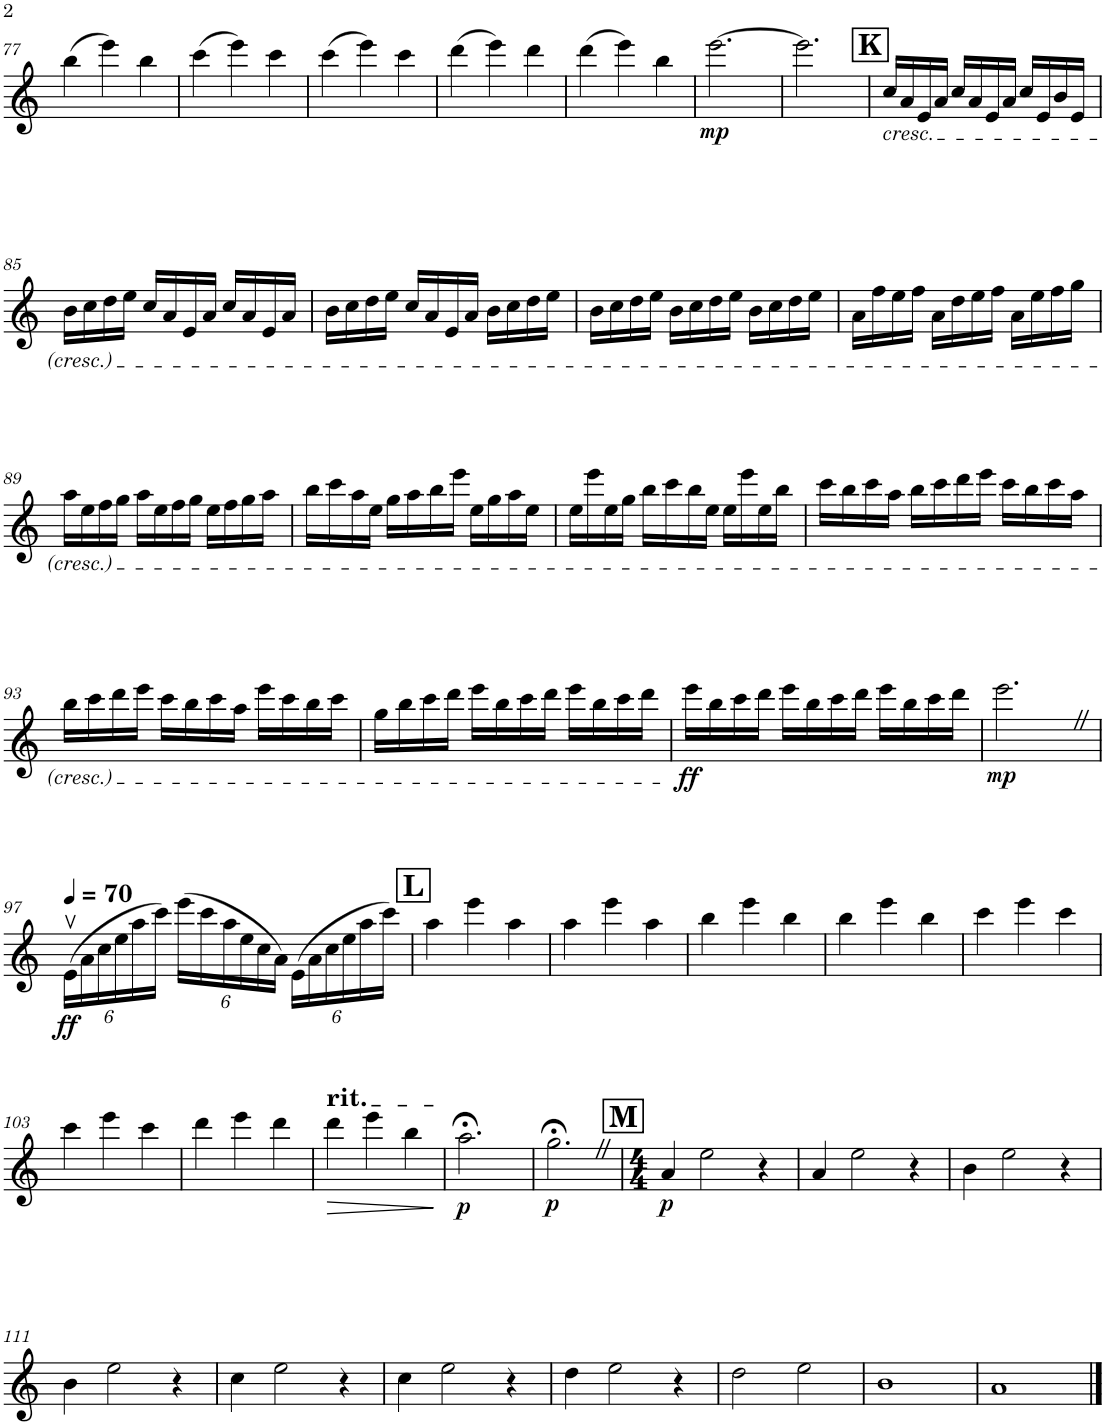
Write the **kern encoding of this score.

**kern	**dynam
*part1	*part1
*staff1	*staff1
*I"Violin 1	*
*I'Vln. 1	*
*clefG2	*
*k[]	*
*M3/4	*
=76	=76
(4bb\	.
4eee\)	.
4bb\	.
!!LO:PB:g=z
=77	=77
(4bb\	.
4eee\)	.
4bb\	.
=78	=78
(4ccc\	.
4eee\)	.
4ccc\	.
=79	=79
(4ccc\	.
4eee\)	.
4ccc\	.
=80	=80
(4ddd\	.
4eee\)	.
4ddd\	.
=81	=81
(4ddd\	.
4eee\)	.
4bb\	.
=82	=82
!	!LO:DY:b
[2.eee\	mp
=83	=83
2.eee\]	.
!!LO:REH:place=s1:a:B:cj:fs=14:t=K
=84	=84
!LO:TX:b:i:t=cresc.	!
16cc/LL	.
16a/	.
16e/	.
16a/JJ	.
16cc/LL	.
16a/	.
16e/	.
16a/JJ	.
16cc/LL	.
16e/	.
16b/	.
16e/JJ	.
!!LO:LB:g=z
=85	=85
16b\LL	.
16cc\	.
16dd\	.
16ee\JJ	.
16cc/LL	.
16a/	.
16e/	.
16a/JJ	.
16cc/LL	.
16a/	.
16e/	.
16a/JJ	.
=86	=86
16b\LL	.
16cc\	.
16dd\	.
16ee\JJ	.
16cc/LL	.
16a/	.
16e/	.
16a/JJ	.
16b\LL	.
16cc\	.
16dd\	.
16ee\JJ	.
=87	=87
16b\LL	.
16cc\	.
16dd\	.
16ee\JJ	.
16b\LL	.
16cc\	.
16dd\	.
16ee\JJ	.
16b\LL	.
16cc\	.
16dd\	.
16ee\JJ	.
=88	=88
16a\LL	.
16ff\	.
16ee\	.
16ff\JJ	.
16a\LL	.
16dd\	.
16ee\	.
16ff\JJ	.
16a\LL	.
16ee\	.
16ff\	.
16gg\JJ	.
!!LO:LB:g=z
=89	=89
16aa\LL	.
16ee\	.
16ff\	.
16gg\JJ	.
16aa\LL	.
16ee\	.
16ff\	.
16gg\JJ	.
16ee\LL	.
16ff\	.
16gg\	.
16aa\JJ	.
=90	=90
16bb\LL	.
16ccc\	.
16aa\	.
16ee\JJ	.
16gg\LL	.
16aa\	.
16bb\	.
16eee\JJ	.
16ee\LL	.
16gg\	.
16aa\	.
16ee\JJ	.
=91	=91
16ee\LL	.
16eee\	.
16ee\	.
16gg\JJ	.
16bb\LL	.
16ccc\	.
16bb\	.
16ee\JJ	.
16ee\LL	.
16eee\	.
16ee\	.
16bb\JJ	.
=92	=92
16ccc\LL	.
16bb\	.
16ccc\	.
16aa\JJ	.
16bb\LL	.
16ccc\	.
16ddd\	.
16eee\JJ	.
16ccc\LL	.
16bb\	.
16ccc\	.
16aa\JJ	.
!!LO:LB:g=z
=93	=93
16bb\LL	.
16ccc\	.
16ddd\	.
16eee\JJ	.
16ccc\LL	.
16bb\	.
16ccc\	.
16aa\JJ	.
16eee\LL	.
16ccc\	.
16bb\	.
16ccc\JJ	.
=94	=94
16gg\LL	.
16bb\	.
16ccc\	.
16ddd\JJ	.
16eee\LL	.
16bb\	.
16ccc\	.
16ddd\JJ	.
16eee\LL	.
16bb\	.
16ccc\	.
16ddd\JJ	.
=95	=95
!	!LO:DY:b
16eee\LL	ff
16bb\	.
16ccc\	.
16ddd\JJ	.
16eee\LL	.
16bb\	.
16ccc\	.
16ddd\JJ	.
16eee\LL	.
16bb\	.
16ccc\	.
16ddd\JJ	.
=96	=96
!	!LO:DY:b
2.eeeZ\	mp
!!LO:LB:g=z
=97	=97
*Xbrackettup	*
*MM70	*
!	!LO:DY:b
(24ev\LL	ff
24a\	.
24cc\	.
24ee\	.
24aa\	.
24ccc\JJ)	.
(24eee\LL	.
24ccc\	.
24aa\	.
24ee\	.
24cc\	.
24a\JJ)	.
(24e\LL	.
24a\	.
24cc\	.
24ee\	.
24aa\	.
24ccc\JJ)	.
!!LO:REH:place=s1:a:B:cj:fs=14:t=L
=98	=98
4aa\	.
4eee\	.
4aa\	.
=99	=99
4aa\	.
4eee\	.
4aa\	.
=100	=100
4bb\	.
4eee\	.
4bb\	.
=101	=101
4bb\	.
4eee\	.
4bb\	.
=102	=102
4ccc\	.
4eee\	.
4ccc\	.
!!LO:LB:g=z
=103	=103
4ccc\	.
4eee\	.
4ccc\	.
=104	=104
4ddd\	.
4eee\	.
4ddd\	.
=105	=105
!LO:TX:a:t=rit.	!
!	!LO:HP:b
4ddd\	>
4eee\	.
4bb\	.
.	]
=106	=106
!	!LO:DY:b
2.aa;<\	p
=107	=107
!	!LO:DY:b
2.gg;<Z\	p
!!LO:REH:place=s1:a:B:cj:fs=14:t=M
=108	=108
*M4/4	*
!	!LO:DY:b
4a/	p
2ee\	.
4r	.
=109	=109
4a/	.
2ee\	.
4r	.
=110	=110
4b\	.
2ee\	.
4r	.
!!LO:LB:g=z
=111	=111
4b\	.
2ee\	.
4r	.
=112	=112
4cc\	.
2ee\	.
4r	.
=113	=113
4cc\	.
2ee\	.
4r	.
=114	=114
4dd\	.
2ee\	.
4r	.
=115	=115
2dd\	.
2ee\	.
=116	=116
1b	.
=	=
*-	*-
